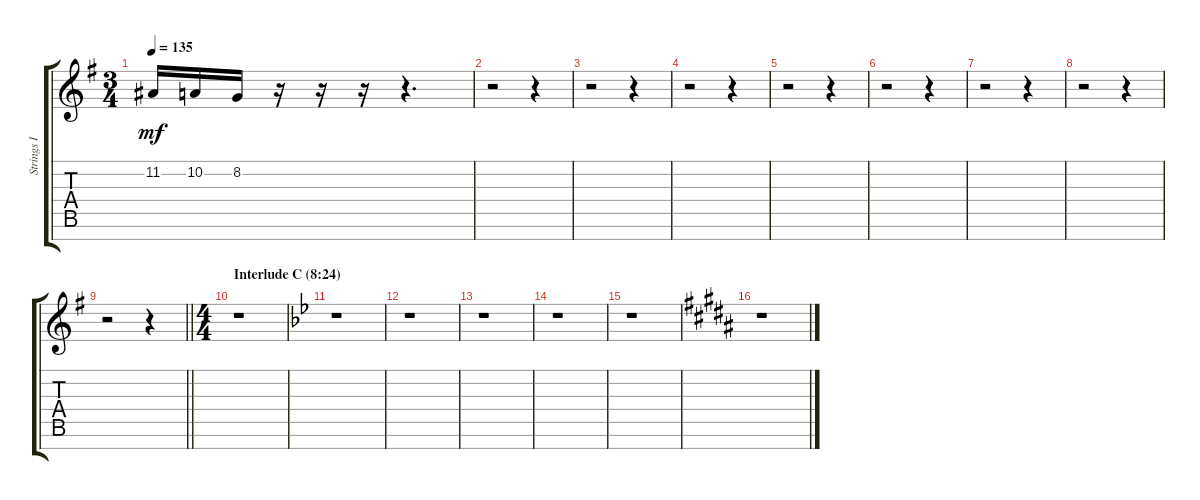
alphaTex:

\track ("Strings I" "Strings I") {instrument stringensemble1}
\staff {score tabs}
\tuning (E4 B3 G3 D3 A2 E2 B1) {hide}
\ts (3 4)
\tempo 135
\clef g2
\ks eminor
11.2.16{dy mf} 10.2.16 8.2.16 r.16 r.16 r.16 r.4{d} |
r.2 r.4 |
r.2 r.4 |
r.2 r.4 |
r.2 r.4 |
r.2 r.4 |
r.2 r.4 |
r.2 r.4 |
\barLineRight lightlight
r.2 r.4 |
\ts (4 4)
\section ("" "Interlude C (8:24)")
r.1 |
\ks gminor
r.1 |
r.1 |
r.1 |
r.1 |
r.1 |
\ks g#minor
r.1
